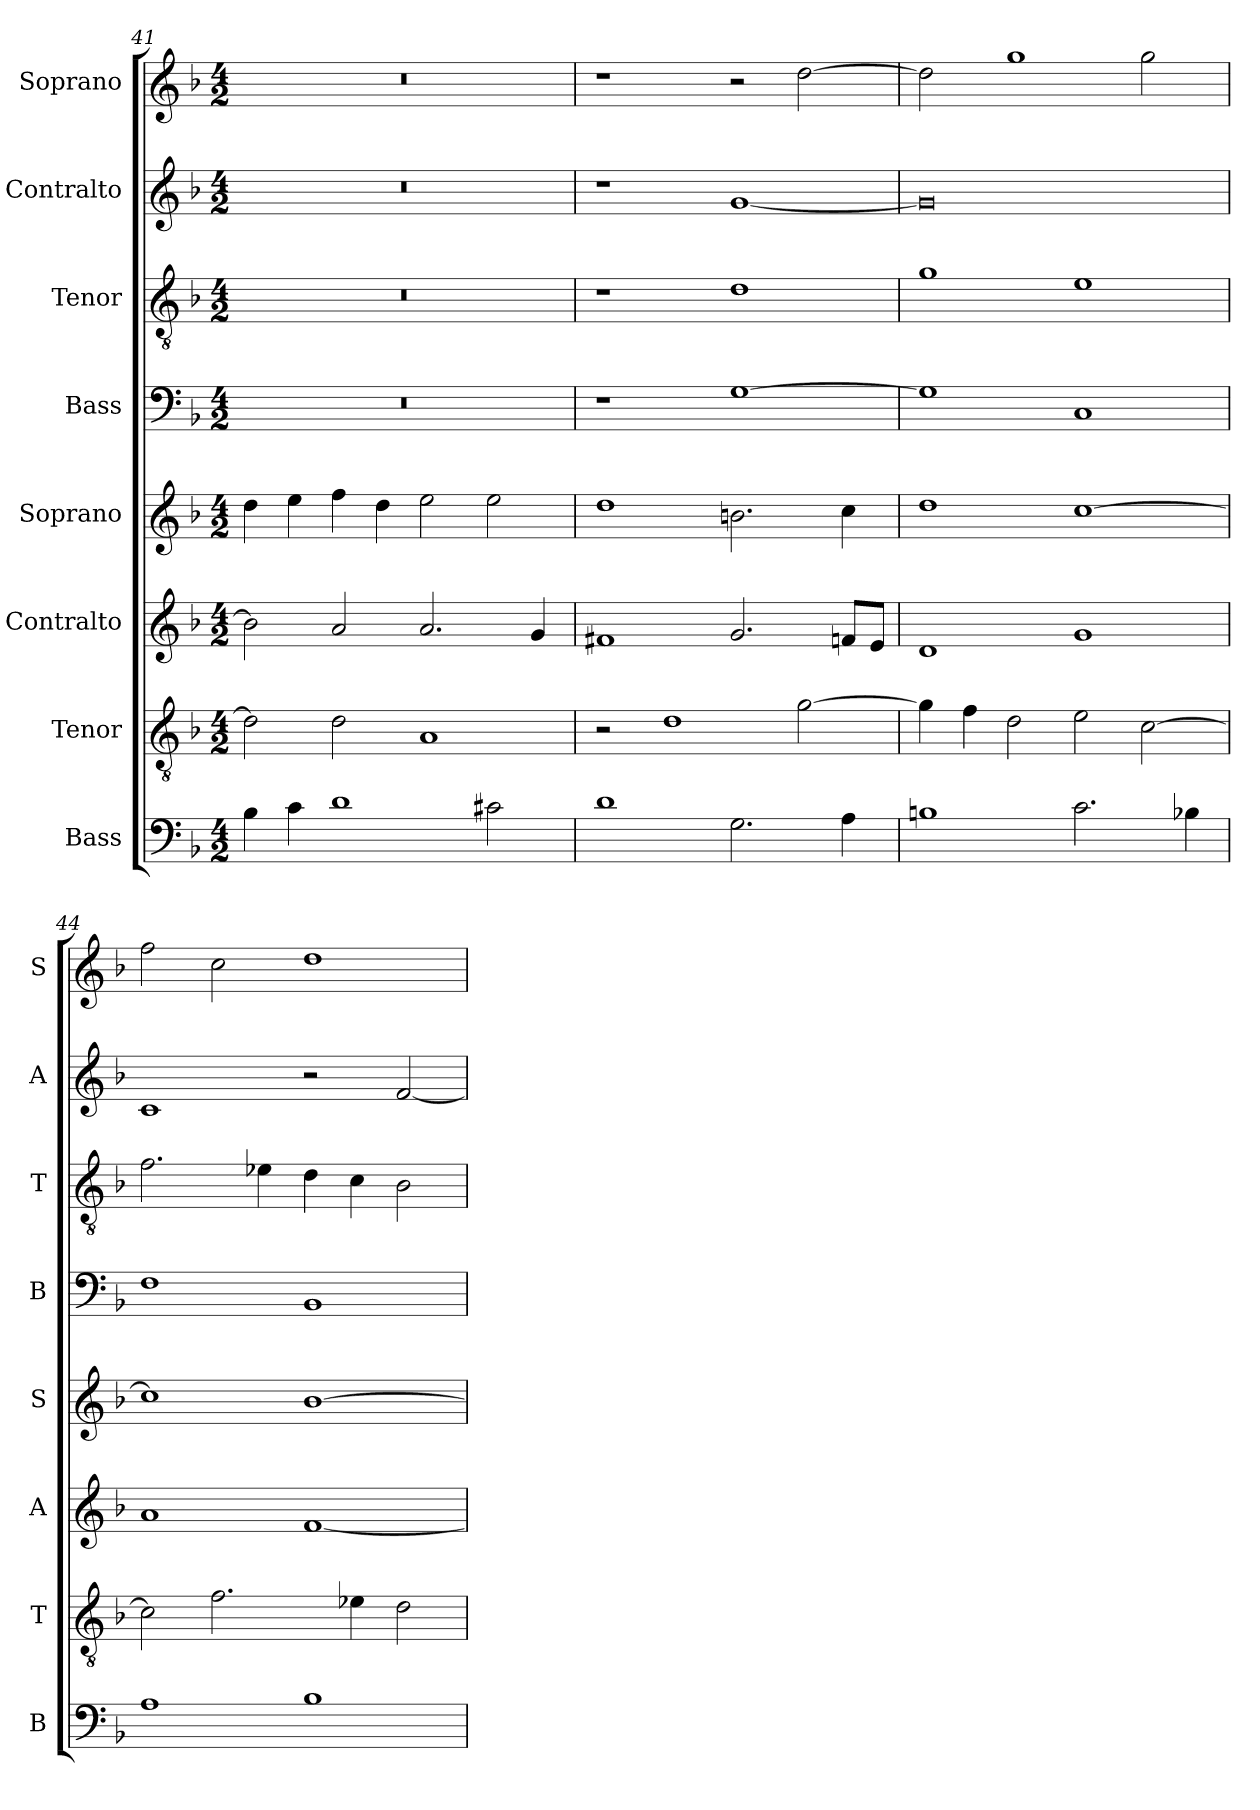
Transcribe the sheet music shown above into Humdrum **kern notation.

**kern	**kern	**kern	**kern	**kern	**kern	**kern	**kern
*part8	*part7	*part6	*part5	*part4	*part3	*part2	*part1
*staff8	*staff7	*staff6	*staff5	*staff4	*staff3	*staff2	*staff1
*I"Bass	*I"Tenor	*I"Contralto	*I"Soprano	*I"Bass	*I"Tenor	*I"Contralto	*I"Soprano
*I'B	*I'T	*I'A	*I'S	*I'B	*I'T	*I'A	*I'S
*clefF4	*clefGv2	*clefG2	*clefG2	*clefF4	*clefGv2	*clefG2	*clefG2
*k[b-]	*k[b-]	*k[b-]	*k[b-]	*k[b-]	*k[b-]	*k[b-]	*k[b-]
*G:dor	*G:dor	*G:dor	*G:dor	*G:dor	*G:dor	*G:dor	*G:dor
*M4/2	*M4/2	*M4/2	*M4/2	*M4/2	*M4/2	*M4/2	*M4/2
=41	=41	=41	=41	=41	=41	=41	=41
4B-	2d]	2b-]	4dd	0r	0r	0r	0r
4c	.	.	4ee	.	.	.	.
1d	2d	2a	4ff	.	.	.	.
.	.	.	4dd	.	.	.	.
.	1A	2.a	2ee	.	.	.	.
2c#X	.	.	2ee	.	.	.	.
.	.	4g	.	.	.	.	.
=42	=42	=42	=42	=42	=42	=42	=42
1d	2r	1f#X	1dd	1r	1r	1r	1r
.	1d	.	.	.	.	.	.
2.G	.	2.g	2.bn	[1G	1d	[1g	2r
.	[2g	.	.	.	.	.	[2dd
4A	.	8fn/L	4cc	.	.	.	.
.	.	8e/J	.	.	.	.	.
=43	=43	=43	=43	=43	=43	=43	=43
1Bn	4g]	1d	1dd	1G]	1g	0g]	2dd]
.	4f	.	.	.	.	.	.
.	2d	.	.	.	.	.	1gg
2.c	2e	1g	[1cc	1C	1e	.	.
.	[2c	.	.	.	.	.	2gg
4B-X	.	.	.	.	.	.	.
=44	=44	=44	=44	=44	=44	=44	=44
1A	2c]	1a	1cc]	1F	2.f	1c	2ff
.	2.f	.	.	.	.	.	2cc
.	.	.	.	.	4e-X	.	.
1B-	.	[1f	[1b-	1BB-	4d	2r	1dd
.	4e-X	.	.	.	4c	.	.
.	2d	.	.	.	2B-	[2f	.
=	=	=	=	=	=	=	=
*-	*-	*-	*-	*-	*-	*-	*-
